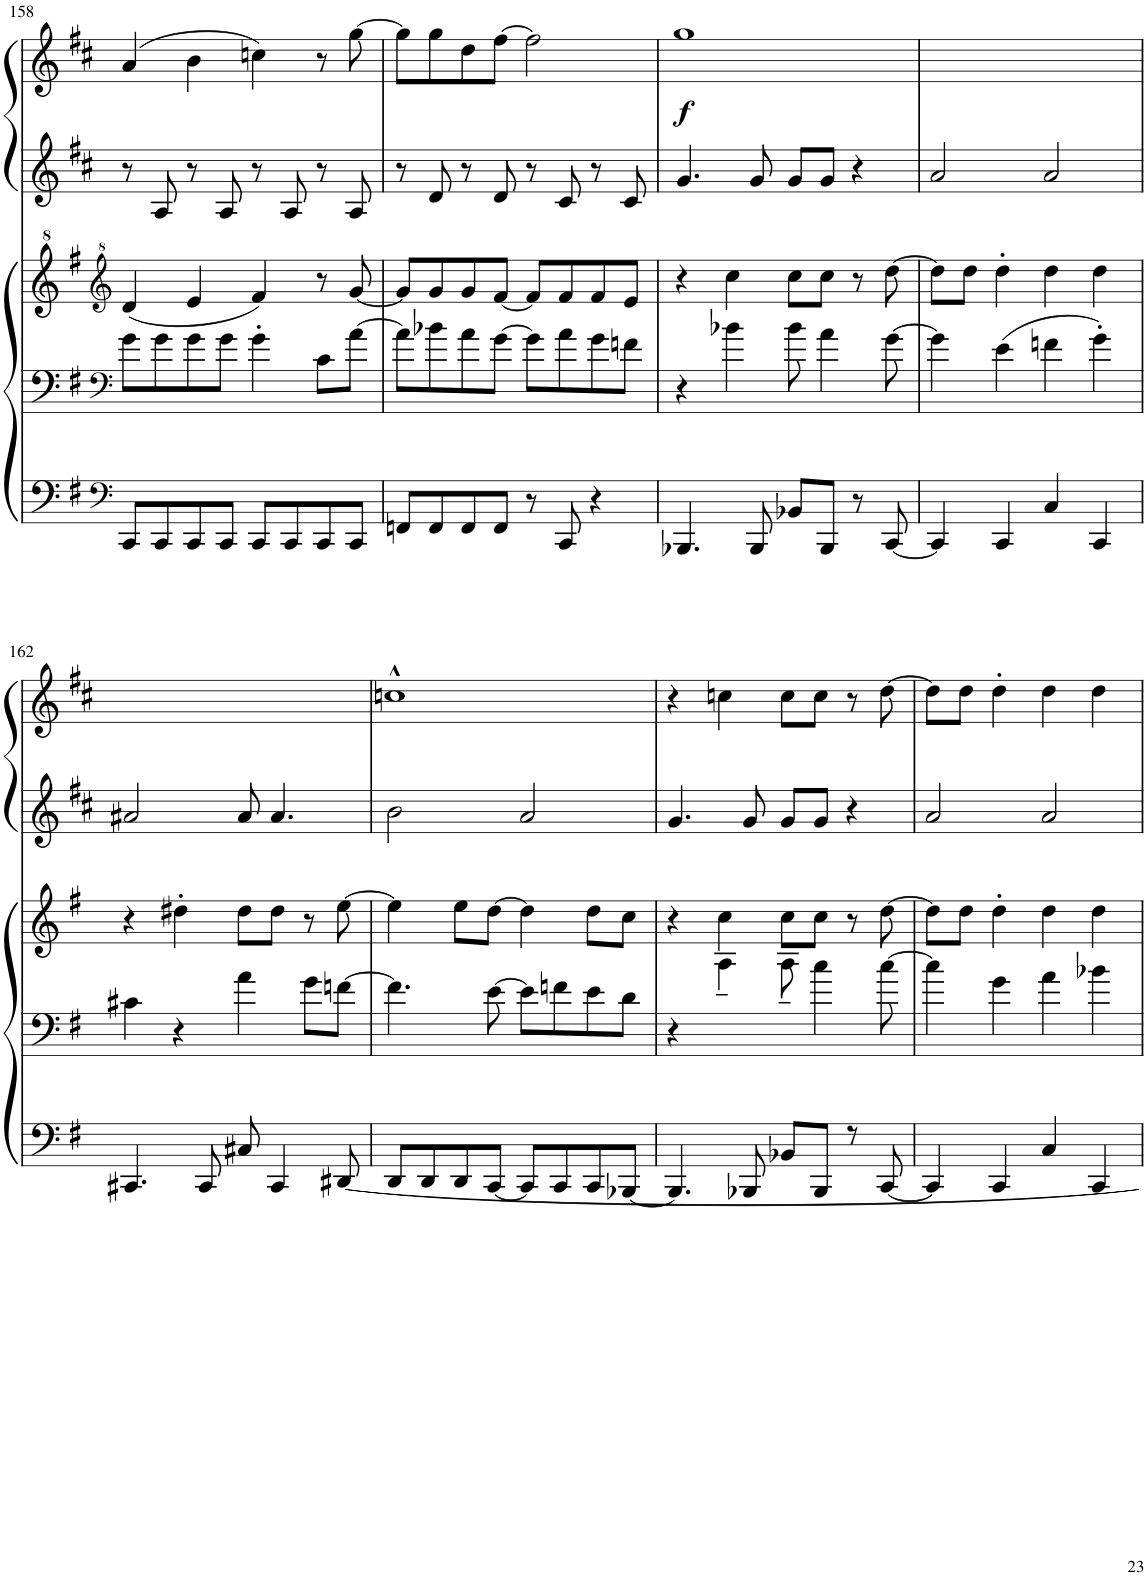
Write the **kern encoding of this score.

**kern	**kern	**kern	**kern	**kern	**dynam
*part2	*part2	*part2	*part1	*part1	*part1
*staff5	*staff4	*staff3	*staff2	*staff1	*staff1/2
!!LO:PB:g=z
*clefF4	*clefF4	*clefG^2	*clefG2	*clefG2	*
*k[f#]	*k[f#]	*k[f#]	*k[f#c#]	*k[f#c#]	*
*M2/2	*M2/2	*M2/2	*M2/2	*M2/2	*
=158	=158	=158	=158	=158	=158
8CC/L	8g\L	(<4dd/	8r	(>4a/	.
8CC/	8g\	.	8A/	.	.
8CC/	8g\	4ee/	8r	4b\	.
8CC/J	8g\J	.	8A/	.	.
8CC/L	4g'\	4ff#/)	8r	4ccn\)	.
8CC/	.	.	8A/	.	.
8CC/	8c\L	8r	8r	8r	.
8CC/J	[>8a\J	[<8gg/	8A/	[>8gg\	.
=159	=159	=159	=159	=159	=159
8FFn/L	8a\L]	8gg/L]	8r	8gg\L]	.
8FF/	8b-X\	8gg/	8d/	8gg\	.
8FF/	8a\	8gg/	8r	8dd\	.
8FF/J	[>8g\J	[<8ff#/J	8d/	[>8ff#\J	.
8r	8g\L]	8ff#/L]	8r	2ff#\]	.
8CC/	8a\	8ff#/	8c#/	.	.
4r	8g\	8ff#/	8r	.	.
.	8fn\J	8ee/J	8c#/	.	.
=160	=160	=160	=160	=160	=160
!	!	!	!	!	!LO:DY:b
4.BBB-X/	4r	4r	4.g/	1gg	f
.	4b-X\	4ccc\	.	.	.
8BBB-/	.	.	8g/	.	.
8BB-X/L	8b-\	8ccc\L	8g/L	.	.
8BBB-/J	4a\	8ccc\J	8g/J	.	.
8r	.	8r	4r	.	.
[<8CC/	[>8g\	[>8ddd\	.	.	.
=161	=161	=161	=161	=161	=161
*	*	*	*^	*	*
4CC/]	4g\]	8ddd\L]	2a/	1ryy	1ryy	.
.	.	8ddd\J	.	.	.	.
4CC/	4e\	4ddd'\	.	.	.	.
4C/	4fn\	4ddd\	2a/	.	.	.
4CC/	4g'\	4ddd\	.	.	.	.
!!LO:LB:g=z
=162	=162	=162	=162	=162	=162	=162
4.CC#X/	4c#X\	4r	2a#X/	1ryy	1ryy	.
.	4r	4dd#X'\	.	.	.	.
8CC#/	.	.	.	.	.	.
8C#X/	4a\	8dd#\L	8a#/	.	.	.
4CC#/	.	8dd#\J	4.a#/	.	.	.
.	8g\L	8r	.	.	.	.
[<8DD#X/	[>8fn\J	[>8ee\	.	.	.	.
*	*	*	*v	*v	*	*
=163	=163	=163	=163	=163	=163
8DD/L	4.f\]	4ee\]	2b\	1ccn^^	.
8DD/	.	.	.	.	.
8DD/	.	8ee\L	.	.	.
[<8CC/J	[>8e\	[>8dd\J	.	.	.
8CC/L]	8e\L]	4dd\]	2a/	.	.
8CC/	8fn\	.	.	.	.
8CC/	8e\	8dd\L	.	.	.
[<8BBB-X/J	8d\J	8cc\J	.	.	.
=164	=164	=164	=164	=164	=164
*^	*^	*^	*	*	*
4.ryy	4.BBB-/]	4r	8ryy	4r	4ryy	4.g/	4r	.
*	*	*v	*v	*	*	*	*	*
.	.	8ryy	4cc\	4A~\	.	4ccn\	.
8BBB-X/	2ryy	4.ryy	.	.	8g/	.	.
8BB-X/L	.	.	8cc\L	8A~\	8g/L	8cc\L	.
*	*	*^	*	*	*	*	*
8BBB-/J	.	.	4cc\	8cc\J	4.ryy	8g/J	8cc\J	.
8ryy	.	8r	.	8r	.	4r	8r	.
[<8CC/	8ryy	8ryy	[>8cc\	[>8dd\	.	.	[>8dd\	.
*	*	*v	*v	*	*	*	*	*
*	*	*	*v	*v	*	*	*
=165	=165	=165	=165	=165	=165	=165
4CC/]	1ryy	4cc\]	8dd\L]	2a/	8dd\L]	.
.	.	.	8dd\J	.	8dd\J	.
4CC/	.	4g\	4dd'\	.	4dd'\	.
4C/	.	4a\	4dd\	2a/	4dd\	.
4CC/	.	4b-X\	4dd\	.	4dd\	.
*v	*v	*	*	*	*	*
=	=	=	=	=	=
*-	*-	*-	*-	*-	*-
